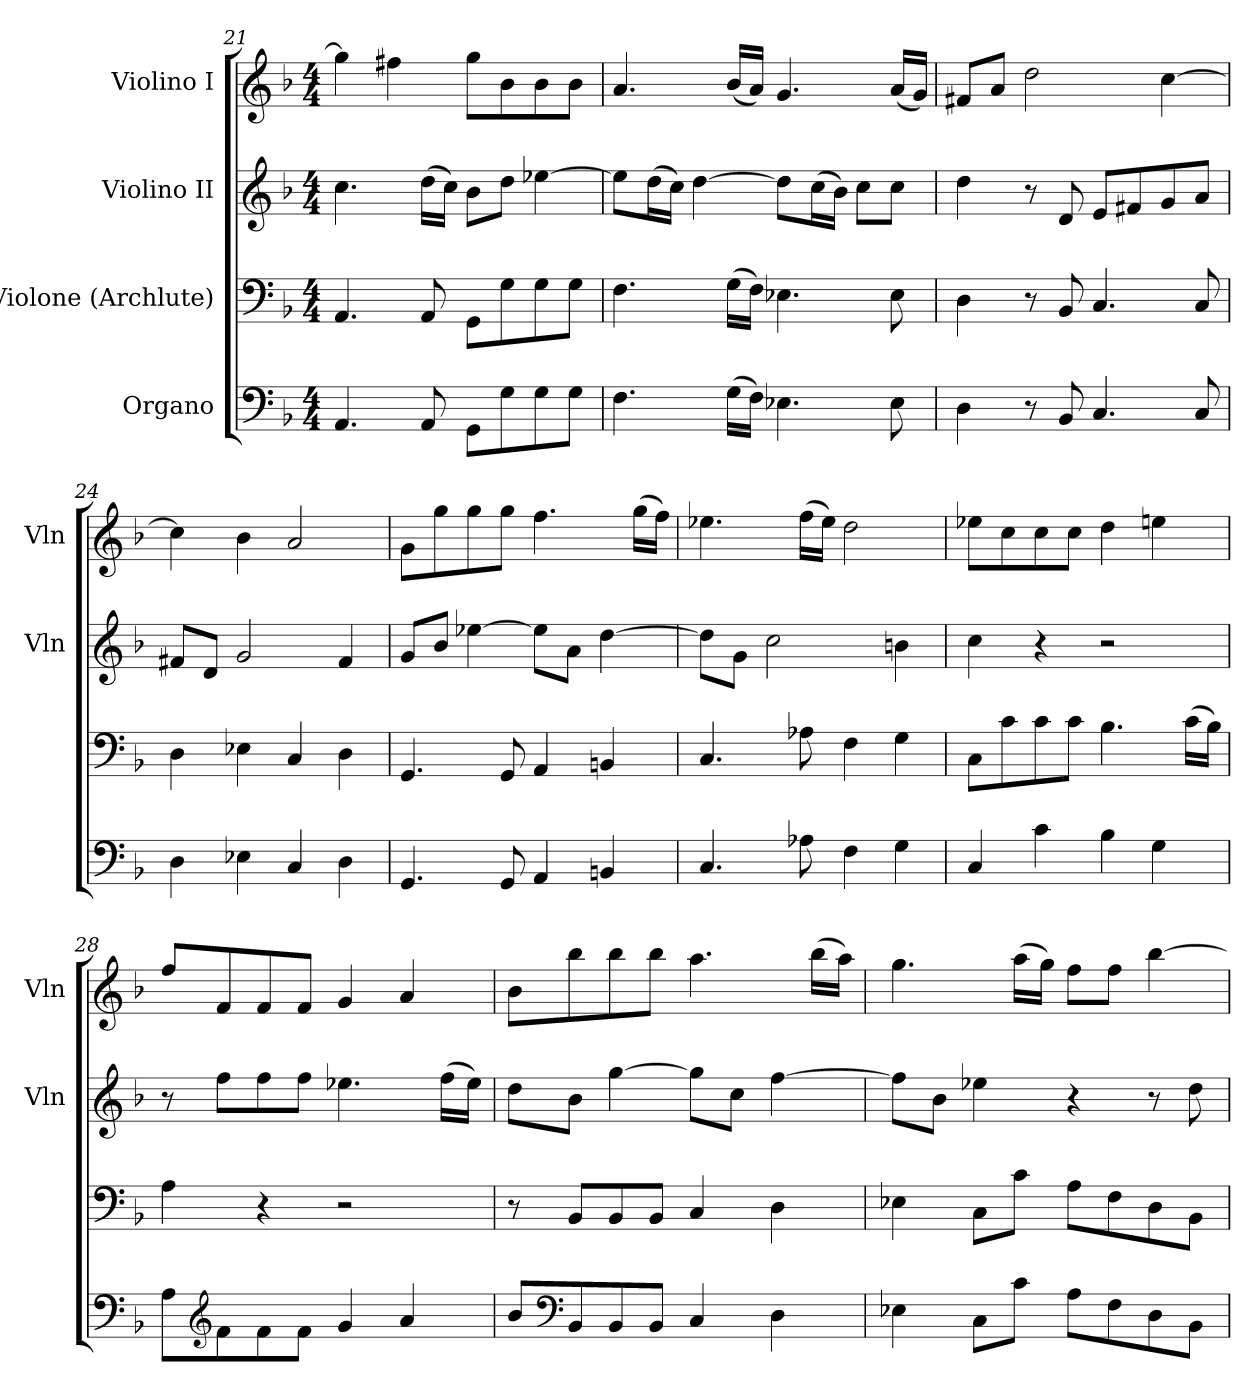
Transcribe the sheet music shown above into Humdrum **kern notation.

**kern	**kern	**kern	**kern
*part4	*part3	*part2	*part1
*staff4	*staff3	*staff2	*staff1
*I"Organo	*I"Violone (Archlute)	*I"Violino II	*I"Violino I
*	*	*I'Vln	*I'Vln
*clefF4	*clefF4	*clefG2	*clefG2
*k[b-]	*k[b-]	*k[b-]	*k[b-]
*M4/4	*M4/4	*M4/4	*M4/4
=21	=21	=21	=21
4.AA/	4.AA/	4.cc\	4gg\]
.	.	.	4ff#X\
8AA/	8AA/	(16dd\LL	.
.	.	16cc\JJ)	.
8GG\L	8GG\L	8b-\L	8gg\L
8G\	8G\	8dd\J	8b-\
8G\	8G\	[4ee-X\	8b-\
8G\J	8G\J	.	8b-\J
=22	=22	=22	=22
4.F\	4.F\	8ee-\L]	4.a/
.	.	(16dd\L	.
.	.	16cc\JJ)	.
.	.	[4dd\	.
(16G\LL	(16G\LL	.	(16b-/LL
16F\JJ)	16F\JJ)	.	16a/JJ)
4.E-X\	4.E-X\	8dd\L]	4.g/
.	.	(16cc\L	.
.	.	16b-\JJ)	.
.	.	8cc\L	.
8E-\	8E-\	8cc\J	(16a/LL
.	.	.	16g/JJ)
=23	=23	=23	=23
4D\	4D\	4dd\	8f#X/L
.	.	.	8a/J
8r	8r	8r	2dd\
8BB-/	8BB-/	8d/	.
4.C/	4.C/	8e/L	.
.	.	8f#X/	.
.	.	8g/	[4cc\
8C/	8C/	8a/J	.
=24	=24	=24	=24
4D\	4D\	8f#X/L	4cc\]
.	.	8d/J	.
4E-X\	4E-X\	2g/	4b-\
4C/	4C/	.	2a/
4D\	4D\	4f#/	.
=25	=25	=25	=25
4.GG/	4.GG/	8g/L	8g\L
.	.	8b-/J	8gg\
.	.	[4ee-X\	8gg\
8GG/	8GG/	.	8gg\J
4AA/	4AA/	8ee-\L]	4.ff\
.	.	8a\J	.
4BBn/	4BBn/	[4dd\	.
.	.	.	(16gg\LL
.	.	.	16ff\JJ)
=26	=26	=26	=26
4.C/	4.C/	8dd\L]	4.ee-X\
.	.	8g\J	.
.	.	2cc\	.
8A-X\	8A-X\	.	(16ff\LL
.	.	.	16ee-\JJ)
4F\	4F\	.	2dd\
4G\	4G\	4bn\	.
=27	=27	=27	=27
4C/	8C\L	4cc\	8ee-X\L
.	8c\	.	8cc\
4c\	8c\	4r	8cc\
.	8c\J	.	8cc\J
4B-\	4.B-\	2r	4dd\
4G\	.	.	4een\
.	(16c\LL	.	.
.	16B-\JJ)	.	.
=28	=28	=28	=28
8A\L	4A\	8r	8ff/L
*clefG2	*	*	*
8f\	.	8ff\L	8f/
8f\	4r	8ff\	8f/
8f\J	.	8ff\J	8f/J
4g/	2r	4.ee-X\	4g/
4a/	.	.	4a/
.	.	(16ff\LL	.
.	.	16ee-\JJ)	.
=29	=29	=29	=29
8b-/L	8r	8dd\L	8b-\L
*clefF4	*	*	*
8BB-/	8BB-/L	8b-\J	8bb-\
8BB-/	8BB-/	[4gg\	8bb-\
8BB-/J	8BB-/J	.	8bb-\J
4C/	4C/	8gg\L]	4.aa\
.	.	8cc\J	.
4D\	4D\	[4ff\	.
.	.	.	(16bb-\LL
.	.	.	16aa\JJ)
=30	=30	=30	=30
4E-X\	4E-X\	8ff\L]	4.gg\
.	.	8b-\J	.
8C\L	8C\L	4ee-X\	.
8c\J	8c\J	.	(16aa\LL
.	.	.	16gg\JJ)
8A\L	8A\L	4r	8ff\L
8F\	8F\	.	8ff\J
8D\	8D\	8r	[4bb-\
8BB-\J	8BB-\J	8dd\	.
=	=	=	=
*-	*-	*-	*-
